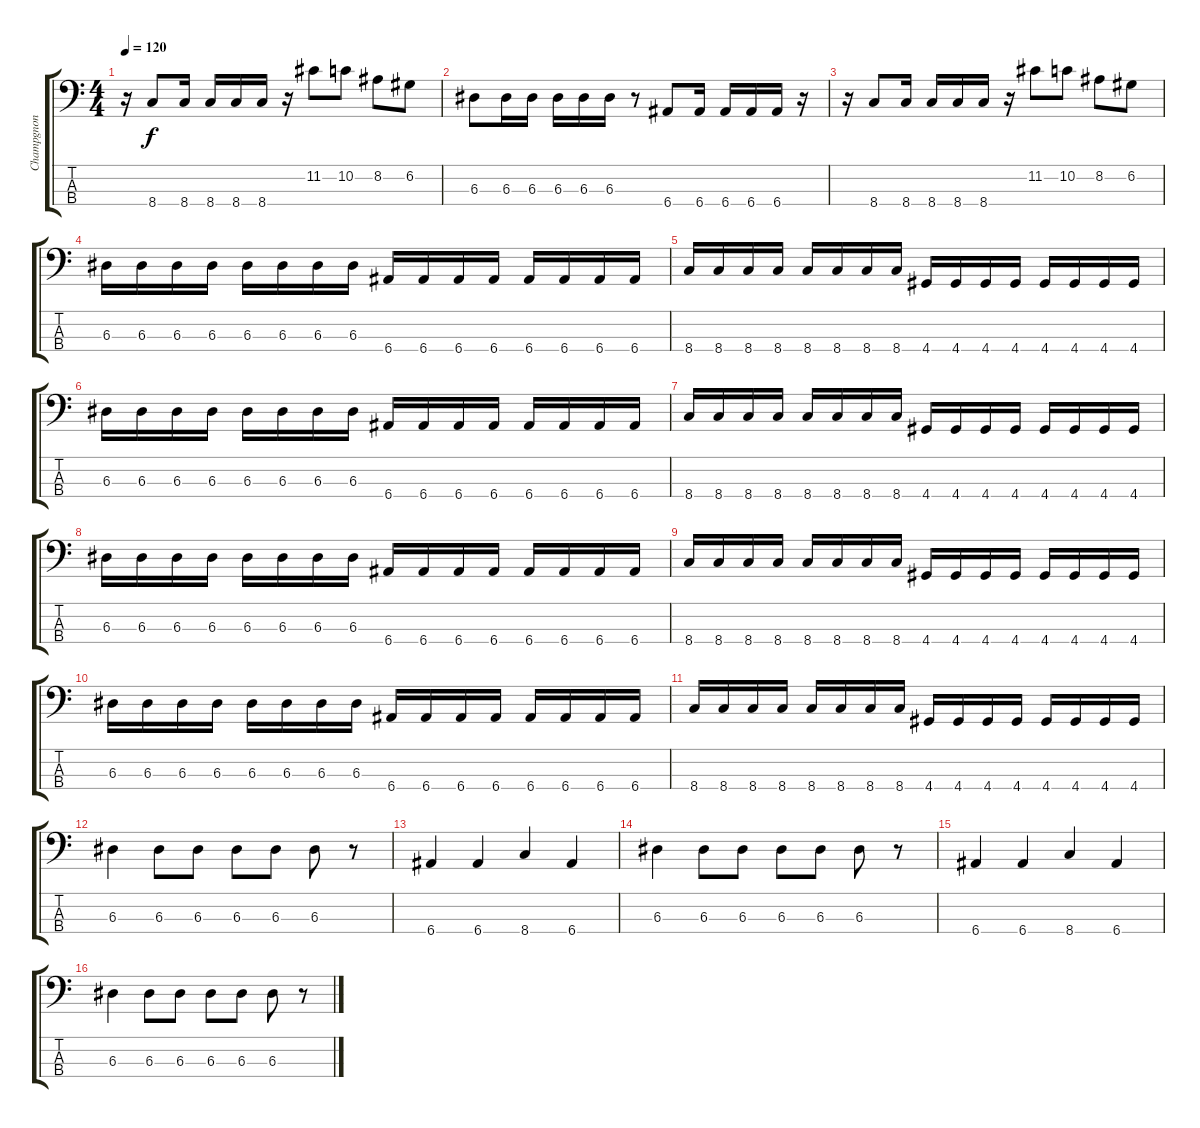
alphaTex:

\track ("Champgnon" "Champgnon") {instrument electricbassfinger}
\staff {score tabs}
\tuning (G2 D2 A1 E1) {hide}
\ts (4 4)
\tempo 120
\clef f4
\ks c
r.16{dy f} 8.4.8 8.4.16 8.4.16 8.4.16 8.4.16 r.16 11.2.8 10.2.8 8.2.8 6.2.8 |
6.3.8 6.3.16 6.3.16 6.3.16 6.3.16 6.3.16 r.8 6.4.8 6.4.16 6.4.16 6.4.16 6.4.16 r.16 |
r.16 8.4.8 8.4.16 8.4.16 8.4.16 8.4.16 r.16 11.2.8 10.2.8 8.2.8 6.2.8 |
6.3.16 6.3.16 6.3.16 6.3.16 6.3.16 6.3.16 6.3.16 6.3.16 6.4.16 6.4.16 6.4.16 6.4.16 6.4.16 6.4.16 6.4.16 6.4.16 |
8.4.16 8.4.16 8.4.16 8.4.16 8.4.16 8.4.16 8.4.16 8.4.16 4.4.16 4.4.16 4.4.16 4.4.16 4.4.16 4.4.16 4.4.16 4.4.16 |
6.3.16 6.3.16 6.3.16 6.3.16 6.3.16 6.3.16 6.3.16 6.3.16 6.4.16 6.4.16 6.4.16 6.4.16 6.4.16 6.4.16 6.4.16 6.4.16 |
8.4.16 8.4.16 8.4.16 8.4.16 8.4.16 8.4.16 8.4.16 8.4.16 4.4.16 4.4.16 4.4.16 4.4.16 4.4.16 4.4.16 4.4.16 4.4.16 |
6.3.16 6.3.16 6.3.16 6.3.16 6.3.16 6.3.16 6.3.16 6.3.16 6.4.16 6.4.16 6.4.16 6.4.16 6.4.16 6.4.16 6.4.16 6.4.16 |
8.4.16 8.4.16 8.4.16 8.4.16 8.4.16 8.4.16 8.4.16 8.4.16 4.4.16 4.4.16 4.4.16 4.4.16 4.4.16 4.4.16 4.4.16 4.4.16 |
6.3.16 6.3.16 6.3.16 6.3.16 6.3.16 6.3.16 6.3.16 6.3.16 6.4.16 6.4.16 6.4.16 6.4.16 6.4.16 6.4.16 6.4.16 6.4.16 |
8.4.16 8.4.16 8.4.16 8.4.16 8.4.16 8.4.16 8.4.16 8.4.16 4.4.16 4.4.16 4.4.16 4.4.16 4.4.16 4.4.16 4.4.16 4.4.16 |
6.3.4 6.3.8 6.3.8 6.3.8 6.3.8 6.3.8 r.8 |
6.4.4 6.4.4 8.4.4 6.4.4 |
6.3.4 6.3.8 6.3.8 6.3.8 6.3.8 6.3.8 r.8 |
6.4.4 6.4.4 8.4.4 6.4.4 |
6.3.4 6.3.8 6.3.8 6.3.8 6.3.8 6.3.8 r.8
